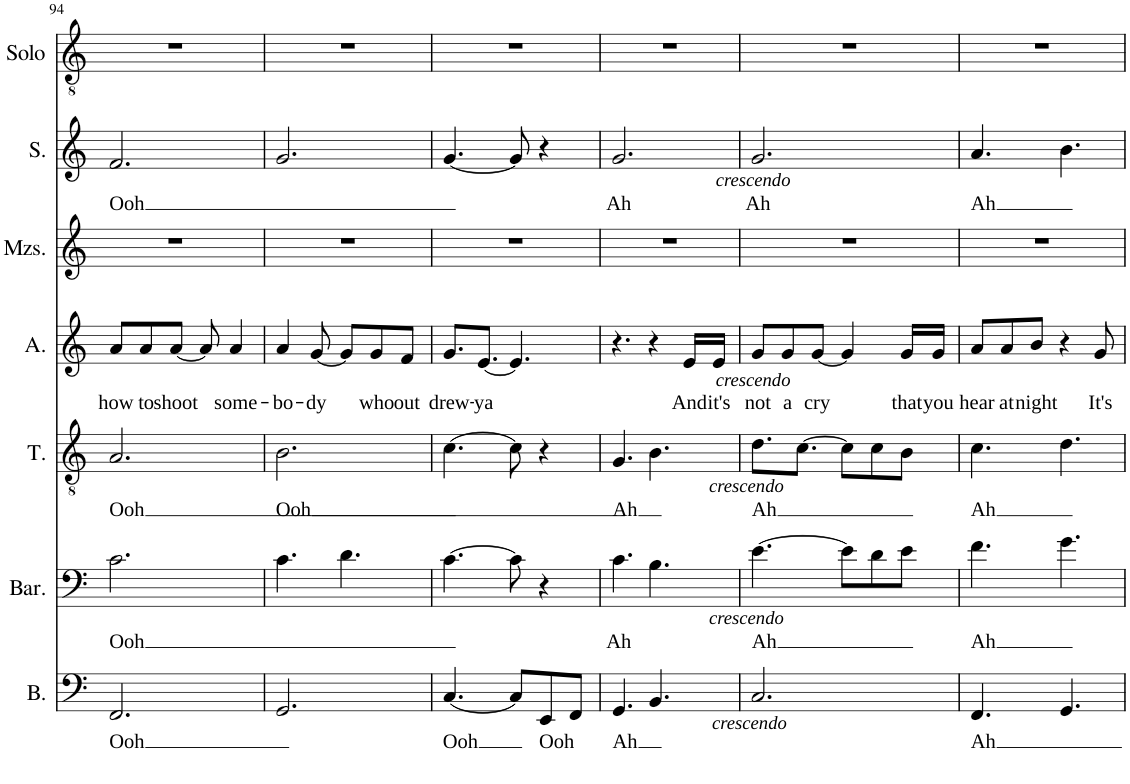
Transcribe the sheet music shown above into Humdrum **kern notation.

**kern	**text	**dynam	**kern	**text	**dynam	**kern	**text	**dynam	**kern	**text	**dynam	**kern	**kern	**text	**dynam	**kern
*part7	*part7	*part7	*part6	*part6	*part6	*part5	*part5	*part5	*part4	*part4	*part4	*part3	*part2	*part2	*part2	*part1
*staff7	*staff7	*staff7	*staff6	*staff6	*staff6	*staff5	*staff5	*staff5	*staff4	*staff4	*staff4	*staff3	*staff2	*staff2	*staff2	*staff1
*I"Bass	*	*	*I"Bari	*	*	*I"Tenor	*	*	*I"Alto	*	*	*I"Mezzo-soprano	*I"Sop	*	*	*I"Solo
*I'B.	*	*	*I'Bar.	*	*	*I'T.	*	*	*I'A.	*	*	*I'Mzs.	*I'S.	*	*	*I'Solo
!!LO:PB:g=z
*clefF4	*	*	*clefF4	*	*	*clefGv2	*	*	*clefG2	*	*	*clefG2	*clefG2	*	*	*clefGv2
*k[]	*	*	*k[]	*	*	*k[]	*	*	*k[]	*	*	*k[]	*k[]	*	*	*k[]
*M6/8	*	*	*M6/8	*	*	*M6/8	*	*	*M6/8	*	*	*M6/8	*M6/8	*	*	*M6/8
=94	=94	=94	=94	=94	=94	=94	=94	=94	=94	=94	=94	=94	=94	=94	=94	=94
!	!LO:LY:b	!	!	!LO:LY:b	!	!	!LO:LY:b	!	!	!LO:LY:b	!	!	!	!LO:LY:b	!	!
2.FF/	Ooh	.	2.c\	Ooh	.	2.A/	Ooh	.	8a/L	how	.	2.r	2.f/	Ooh	.	2.r
!	!	!	!	!	!	!	!	!	!	!LO:LY:b	!	!	!	!	!	!
.	.	.	.	.	.	.	.	.	8a/	to	.	.	.	.	.	.
!	!	!	!	!	!	!	!	!	!	!LO:LY:b	!	!	!	!	!	!
.	.	.	.	.	.	.	.	.	[8a/J	shoot	.	.	.	.	.	.
.	.	.	.	.	.	.	.	.	8a/]	.	.	.	.	.	.	.
!	!	!	!	!	!	!	!	!	!	!LO:LY:b	!	!	!	!	!	!
.	.	.	.	.	.	.	.	.	4a/	some-	.	.	.	.	.	.
=95	=95	=95	=95	=95	=95	=95	=95	=95	=95	=95	=95	=95	=95	=95	=95	=95
!	!	!	!	!	!	!	!LO:LY:b	!	!	!LO:LY:b	!	!	!	!	!	!
2.GG/	.	.	4.c\	.	.	2.B\	Ooh	.	4a/	-bo-	.	2.r	2.g/	.	.	2.r
!	!	!	!	!	!	!	!	!	!	!LO:LY:b	!	!	!	!	!	!
.	.	.	.	.	.	.	.	.	[8g/	-dy	.	.	.	.	.	.
.	.	.	4.d\	.	.	.	.	.	8g/L]	.	.	.	.	.	.	.
!	!	!	!	!	!	!	!	!	!	!LO:LY:b	!	!	!	!	!	!
.	.	.	.	.	.	.	.	.	8g/	who	.	.	.	.	.	.
!	!	!	!	!	!	!	!	!	!	!LO:LY:b	!	!	!	!	!	!
.	.	.	.	.	.	.	.	.	8f/J	out	.	.	.	.	.	.
=96	=96	=96	=96	=96	=96	=96	=96	=96	=96	=96	=96	=96	=96	=96	=96	=96
!	!LO:LY:b	!	!	!	!	!	!	!	!	!LO:LY:b	!	!	!	!	!	!
[4.C/	Ooh	.	[4.c\	.	.	[4.c\	.	.	8.g/L	drew-	.	2.r	[4.g/	.	.	2.r
!	!	!	!	!	!	!	!	!	!	!LO:LY:b	!	!	!	!	!	!
.	.	.	.	.	.	.	.	.	[8.e/J	-ya	.	.	.	.	.	.
8C/L]	.	.	8c\]	.	.	8c\]	.	.	4.e/]	.	.	.	8g/]	.	.	.
!	!LO:LY:b	!	!	!	!	!	!	!	!	!	!	!	!	!	!	!
8EE/	Ooh	.	4r	.	.	4r	.	.	.	.	.	.	4r	.	.	.
8FF/J	.	.	.	.	.	.	.	.	.	.	.	.	.	.	.	.
=97	=97	=97	=97	=97	=97	=97	=97	=97	=97	=97	=97	=97	=97	=97	=97	=97
!	!LO:LY:b	!	!	!LO:LY:b	!	!	!LO:LY:b	!	!	!	!	!	!	!LO:LY:b	!	!
4.GG/	Ah	.	4.c\	Ah	.	4.G/	Ah	.	4.r	.	.	2.r	2.g/	Ah	.	2.r
4.BB/	.	.	4.B\	.	.	4.B\	.	.	4r	.	.	.	.	.	.	.
!	!	!	!	!	!	!	!	!	!	!LO:LY:b	!	!	!	!	!	!
.	.	.	.	.	.	.	.	.	16e/LL	And	.	.	.	.	.	.
!	!	!	!	!	!	!	!	!	!	!LO:LY:b	!	!	!	!	!	!
.	.	.	.	.	.	.	.	.	16e/JJ	it's	.	.	.	.	.	.
=98	=98	=98	=98	=98	=98	=98	=98	=98	=98	=98	=98	=98	=98	=98	=98	=98
!	!	!LO:DY:b	!	!LO:LY:b	!LO:DY:b	!	!LO:LY:b	!LO:DY:b	!	!LO:LY:b	!LO:DY:b	!	!	!LO:LY:b	!LO:DY:b	!
2.C/	.	other-dynamics	[4.e\	Ah	other-dynamics	8.d\L	Ah	other-dynamics	8g/L	not	other-dynamics	2.r	2.g/	Ah	other-dynamics	2.r
!	!	!	!	!	!	!	!	!	!	!LO:LY:b	!	!	!	!	!	!
.	.	.	.	.	.	.	.	.	8g/	a	.	.	.	.	.	.
.	.	.	.	.	.	[8.c\J	.	.	.	.	.	.	.	.	.	.
!	!	!	!	!	!	!	!	!	!	!LO:LY:b	!	!	!	!	!	!
.	.	.	.	.	.	.	.	.	[8g/J	cry	.	.	.	.	.	.
.	.	.	8e\L]	.	.	8c\L]	.	.	4g/]	.	.	.	.	.	.	.
.	.	.	8d\	.	.	8c\	.	.	.	.	.	.	.	.	.	.
!	!	!	!	!	!	!	!	!	!	!LO:LY:b	!	!	!	!	!	!
.	.	.	8e\J	.	.	8B\J	.	.	16g/LL	that	.	.	.	.	.	.
!	!	!	!	!	!	!	!	!	!	!LO:LY:b	!	!	!	!	!	!
.	.	.	.	.	.	.	.	.	16g/JJ	you	.	.	.	.	.	.
=99	=99	=99	=99	=99	=99	=99	=99	=99	=99	=99	=99	=99	=99	=99	=99	=99
!	!LO:LY:b	!	!	!LO:LY:b	!	!	!LO:LY:b	!	!	!LO:LY:b	!	!	!	!LO:LY:b	!	!
4.FF/	Ah	.	4.f\	Ah	.	4.c\	Ah	.	8a/L	hear	.	2.r	4.a/	Ah	.	2.r
!	!	!	!	!	!	!	!	!	!	!LO:LY:b	!	!	!	!	!	!
.	.	.	.	.	.	.	.	.	8a/	at	.	.	.	.	.	.
!	!	!	!	!	!	!	!	!	!	!LO:LY:b	!	!	!	!	!	!
.	.	.	.	.	.	.	.	.	8b/J	night	.	.	.	.	.	.
4.GG/	.	.	4.g\	.	.	4.d\	.	.	4r	.	.	.	4.b\	.	.	.
!	!	!	!	!	!	!	!	!	!	!LO:LY:b	!	!	!	!	!	!
.	.	.	.	.	.	.	.	.	8g/	It's	.	.	.	.	.	.
=	=	=	=	=	=	=	=	=	=	=	=	=	=	=	=	=
*-	*-	*-	*-	*-	*-	*-	*-	*-	*-	*-	*-	*-	*-	*-	*-	*-
